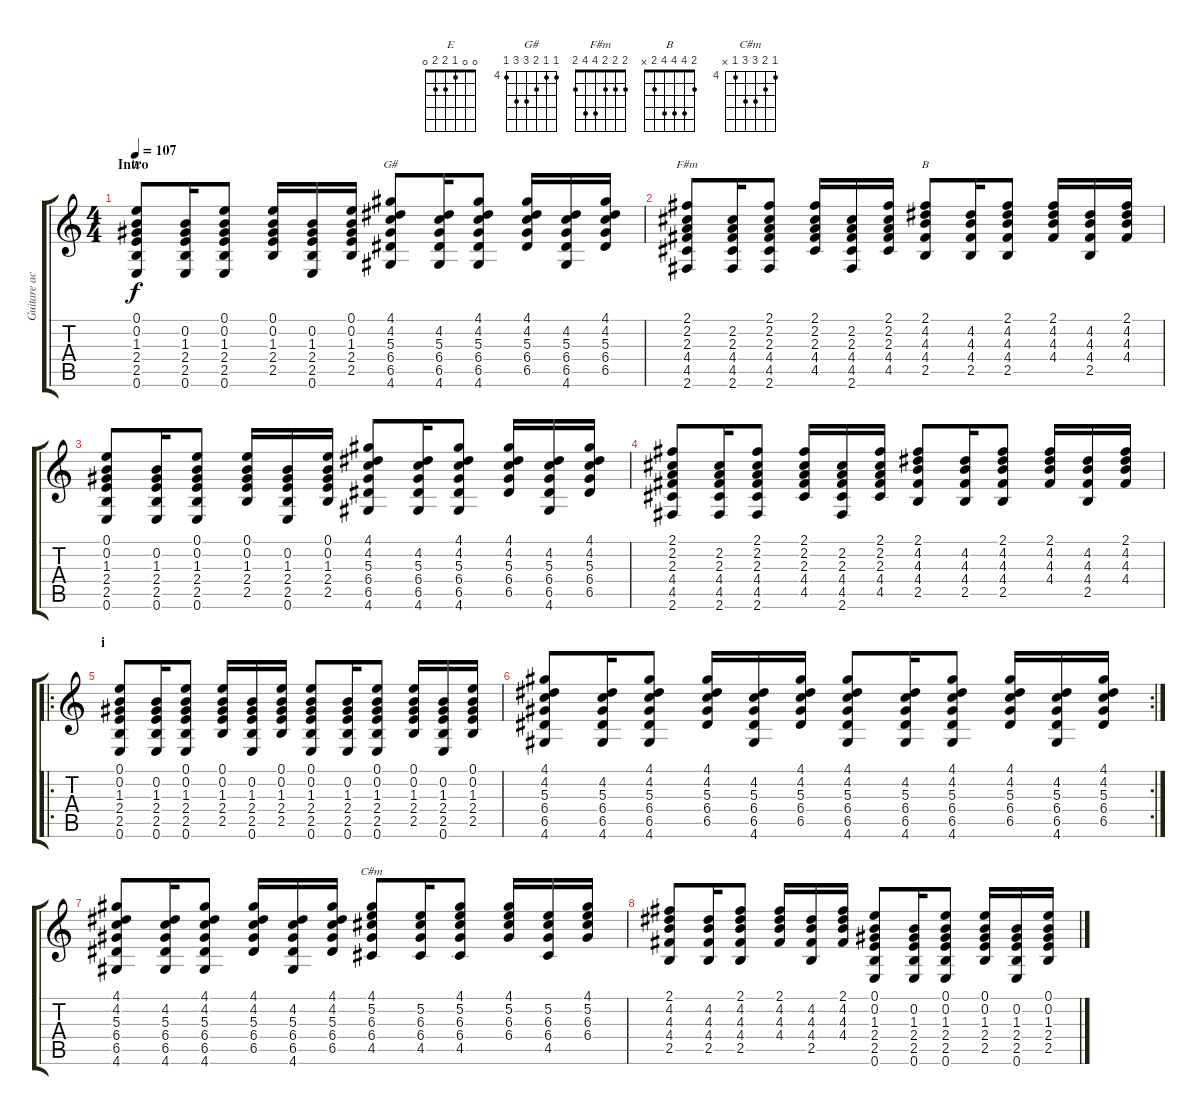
\track ("Guitare acoustique" "Guitare ac") {instrument acousticguitarsteel}
\staff {score tabs}
\tuning (E4 B3 G3 D3 A2 E2) {hide}
\chord ("E" 0 0 1 2 2 0)
\chord ("G#" 4 4 5 6 6 4) {firstfret 4}
\chord ("F#m" 2 2 2 4 4 2)
\chord ("B" 2 4 4 4 2 x)
\chord ("C#m" 4 5 6 6 4 x) {firstfret 4}
\ts (4 4)
\section ("" "Intro")
\tempo 107
\clef g2
\ks c
(0.1 0.2 1.3 2.4 2.5 0.6).8{ch "E" dy f instrument acousticguitarsteel} (0.2 1.3 2.4 2.5 0.6).16 (0.1 0.2 1.3 2.4 2.5 0.6).8 (0.1 0.2 1.3 2.4 2.5).16 (0.2 1.3 2.4 2.5 0.6).16 (0.1 0.2 1.3 2.4 2.5).16 (4.1 4.2 5.3 6.4 6.5 4.6).8{ch "G#"} (4.2 5.3 6.4 6.5 4.6).16 (4.1 4.2 5.3 6.4 6.5 4.6).8 (4.1 4.2 5.3 6.4 6.5).16 (4.2 5.3 6.4 6.5 4.6).16 (4.1 4.2 5.3 6.4 6.5).16 |
(2.1 2.2 2.3 4.4 4.5 2.6).8{ch "F#m"} (2.2 2.3 4.4 4.5 2.6).16 (2.1 2.2 2.3 4.4 4.5 2.6).8 (2.1 2.2 2.3 4.4 4.5).16 (2.2 2.3 4.4 4.5 2.6).16 (2.1 2.2 2.3 4.4 4.5).16 (2.1 4.2 4.3 4.4 2.5).8{ch "B"} (4.2 4.3 4.4 2.5).16 (2.1 4.2 4.3 4.4 2.5).8 (2.1 4.2 4.3 4.4).16 (4.2 4.3 4.4 2.5).16 (2.1 4.2 4.3 4.4).16 |
\section ("" "")
(0.1 0.2 1.3 2.4 2.5 0.6).8 (0.2 1.3 2.4 2.5 0.6).16 (0.1 0.2 1.3 2.4 2.5 0.6).8 (0.1 0.2 1.3 2.4 2.5).16 (0.2 1.3 2.4 2.5 0.6).16 (0.1 0.2 1.3 2.4 2.5).16 (4.1 4.2 5.3 6.4 6.5 4.6).8 (4.2 5.3 6.4 6.5 4.6).16 (4.1 4.2 5.3 6.4 6.5 4.6).8 (4.1 4.2 5.3 6.4 6.5).16 (4.2 5.3 6.4 6.5 4.6).16 (4.1 4.2 5.3 6.4 6.5).16 |
(2.1 2.2 2.3 4.4 4.5 2.6).8 (2.2 2.3 4.4 4.5 2.6).16 (2.1 2.2 2.3 4.4 4.5 2.6).8 (2.1 2.2 2.3 4.4 4.5).16 (2.2 2.3 4.4 4.5 2.6).16 (2.1 2.2 2.3 4.4 4.5).16 (2.1 4.2 4.3 4.4 2.5).8 (4.2 4.3 4.4 2.5).16 (2.1 4.2 4.3 4.4 2.5).8 (2.1 4.2 4.3 4.4).16 (4.2 4.3 4.4 2.5).16 (2.1 4.2 4.3 4.4).16 |
\ro
\section ("" "i")
(0.1 0.2 1.3 2.4 2.5 0.6).8 (0.2 1.3 2.4 2.5 0.6).16 (0.1 0.2 1.3 2.4 2.5 0.6).8 (0.1 0.2 1.3 2.4 2.5).16 (0.2 1.3 2.4 2.5 0.6).16 (0.1 0.2 1.3 2.4 2.5).16 (0.1 0.2 1.3 2.4 2.5 0.6).8 (0.2 1.3 2.4 2.5 0.6).16 (0.1 0.2 1.3 2.4 2.5 0.6).8 (0.1 0.2 1.3 2.4 2.5).16 (0.2 1.3 2.4 2.5 0.6).16 (0.1 0.2 1.3 2.4 2.5).16 |
\rc 2
(4.1 4.2 5.3 6.4 6.5 4.6).8 (4.2 5.3 6.4 6.5 4.6).16 (4.1 4.2 5.3 6.4 6.5 4.6).8 (4.1 4.2 5.3 6.4 6.5).16 (4.2 5.3 6.4 6.5 4.6).16 (4.1 4.2 5.3 6.4 6.5).16 (4.1 4.2 5.3 6.4 6.5 4.6).8 (4.2 5.3 6.4 6.5 4.6).16 (4.1 4.2 5.3 6.4 6.5 4.6).8 (4.1 4.2 5.3 6.4 6.5).16 (4.2 5.3 6.4 6.5 4.6).16 (4.1 4.2 5.3 6.4 6.5).16 |
(4.1 4.2 5.3 6.4 6.5 4.6).8 (4.2 5.3 6.4 6.5 4.6).16 (4.1 4.2 5.3 6.4 6.5 4.6).8 (4.1 4.2 5.3 6.4 6.5).16 (4.2 5.3 6.4 6.5 4.6).16 (4.1 4.2 5.3 6.4 6.5).16 (4.1 5.2 6.3 6.4 4.5).8{ch "C#m"} (5.2 6.3 6.4 4.5).16 (4.1 5.2 6.3 6.4 4.5).8 (4.1 5.2 6.3 6.4).16 (5.2 6.3 6.4 4.5).16 (4.1 5.2 6.3 6.4).16 |
(2.1 4.2 4.3 4.4 2.5).8 (4.2 4.3 4.4 2.5).16 (2.1 4.2 4.3 4.4 2.5).8 (2.1 4.2 4.3 4.4).16 (4.2 4.3 4.4 2.5).16 (2.1 4.2 4.3 4.4).16 (0.1 0.2 1.3 2.4 2.5 0.6).8 (0.2 1.3 2.4 2.5 0.6).16 (0.1 0.2 1.3 2.4 2.5 0.6).8 (0.1 0.2 1.3 2.4 2.5).16 (0.2 1.3 2.4 2.5 0.6).16 (0.1 0.2 1.3 2.4 2.5).16
